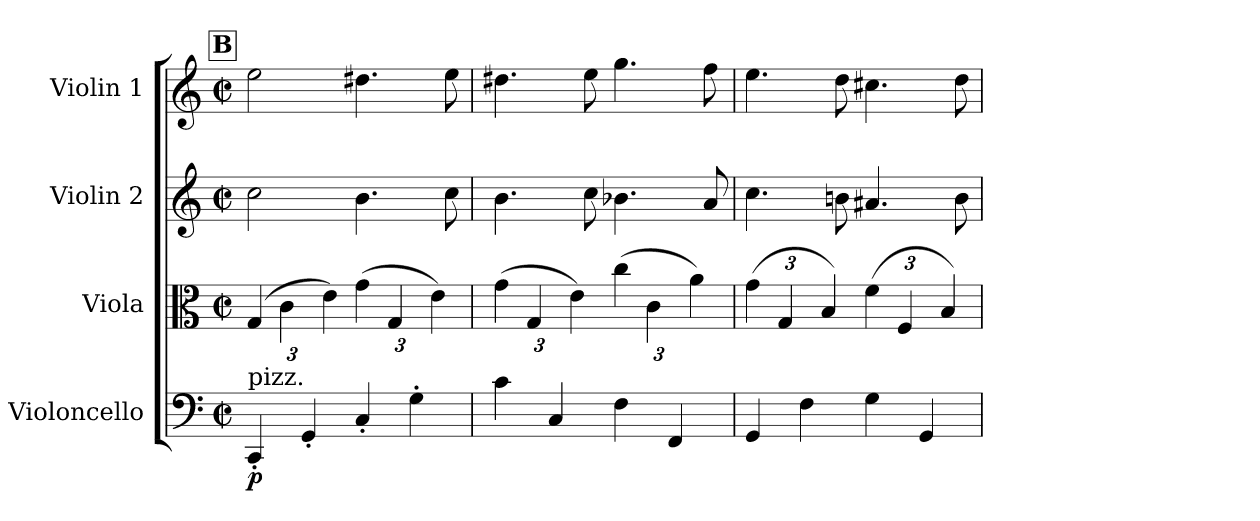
**kern	**dynam	**kern	**dynam	**kern	**dynam	**kern	**dynam
*part4	*part4	*part3	*part3	*part2	*part2	*part1	*part1
*staff4	*staff4	*staff3	*staff3	*staff2	*staff2	*staff1	*staff1
*I"Violoncello	*	*I"Viola	*	*I"Violin 2	*	*I"Violin 1	*
*I'Vc	*	*I'Vla	*	*I'Vln	*	*I'Vln	*
!!LO:LB:g=z
*clefF4	*	*clefC3	*	*clefG2	*	*clefG2	*
*k[]	*	*k[]	*	*k[]	*	*k[]	*
*M2/2	*	*M2/2	*	*M2/2	*	*M2/2	*
*met(c|)	*	*met(c|)	*	*met(c|)	*	*met(c|)	*
*	*	*Xbrackettup	*	*	*	*	*
!!LO:REH:place=s1:a:B:cj:fs=14:t=B
=46	=46	=46	=46	=46	=46	=46	=46
!LO:TX:a:t=pizz.	!	!	!	!	!	!	!
!	!LO:DY:b	!	!LO:DY:b	!	!	!	!
!	!	!	!LO:DY:n=1:b	!	!LO:DY:b	!	!
!	!	!	!	!	!LO:DY:n=1:b	!	!
!	!	!	!	!	!LO:DY:n=2:b	!	!LO:DY:b
!	!	!	!	!	!	!	!LO:DY:n=1:b
!	!	!	!	!	!	!	!LO:DY:n=2:b
4CC'/	p	(6G/	other-dynamics p	2cc\	other-dynamics p other-dynamics	2ee\	other-dynamics p other-dynamics
.	.	6c\	.	.	.	.	.
4GG'/	.	.	.	.	.	.	.
.	.	6e\)	.	.	.	.	.
4C'/	.	(6g\	.	4.b\	.	4.dd#X\	.
.	.	6G/	.	.	.	.	.
4G'\	.	.	.	.	.	.	.
.	.	6e\)	.	.	.	.	.
.	.	.	.	8cc\	.	8ee\	.
=47	=47	=47	=47	=47	=47	=47	=47
4c\	.	(6g\	.	4.b\	.	4.dd#X\	.
.	.	6G/	.	.	.	.	.
4C/	.	.	.	.	.	.	.
.	.	6e\)	.	.	.	.	.
.	.	.	.	8cc\	.	8ee\	.
4F\	.	(6cc\	.	4.b-X\	.	4.gg\	.
.	.	6c\	.	.	.	.	.
4FF/	.	.	.	.	.	.	.
.	.	6a\)	.	.	.	.	.
.	.	.	.	8a/	.	8ff\	.
=48	=48	=48	=48	=48	=48	=48	=48
4GG/	.	(6g\	.	4.cc\	.	4.ee\	.
.	.	6G/	.	.	.	.	.
4F\	.	.	.	.	.	.	.
.	.	6B/)	.	.	.	.	.
.	.	.	.	8bn\	.	8dd\	.
4G\	.	(6f\	.	4.a#X/	.	4.cc#X\	.
.	.	6F/	.	.	.	.	.
4GG/	.	.	.	.	.	.	.
.	.	6B/)	.	.	.	.	.
.	.	.	.	8b\	.	8dd\	.
=	=	=	=	=	=	=	=
*-	*-	*-	*-	*-	*-	*-	*-
